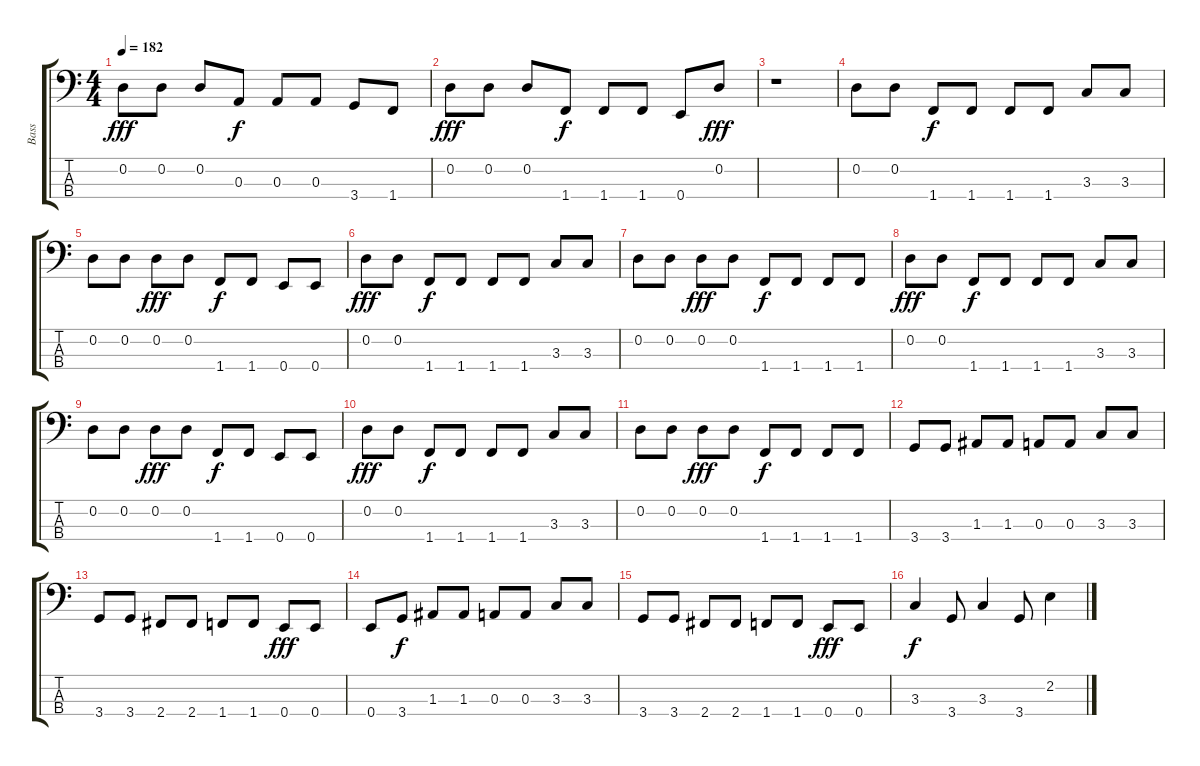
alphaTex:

\track ("Bass" "Bass") {instrument electricbasspick}
\staff {score tabs}
\tuning (G2 D2 A1 E1) {hide}
\ts (4 4)
\tempo 182
\clef f4
\ks c
0.2.8{dy fff} 0.2.8 0.2.8 0.3.8{dy f} 0.3.8 0.3.8 3.4.8 1.4.8 |
0.2.8{dy fff} 0.2.8 0.2.8 1.4.8{dy f} 1.4.8 1.4.8 0.4.8 0.2.8{dy fff} |
r.1 |
0.2.8 0.2.8 1.4.8{dy f} 1.4.8 1.4.8 1.4.8 3.3.8 3.3.8 |
0.2.8 0.2.8 0.2.8{dy fff} 0.2.8 1.4.8{dy f} 1.4.8 0.4.8 0.4.8 |
0.2.8{dy fff} 0.2.8 1.4.8{dy f} 1.4.8 1.4.8 1.4.8 3.3.8 3.3.8 |
0.2.8 0.2.8 0.2.8{dy fff} 0.2.8 1.4.8{dy f} 1.4.8 1.4.8 1.4.8 |
0.2.8{dy fff} 0.2.8 1.4.8{dy f} 1.4.8 1.4.8 1.4.8 3.3.8 3.3.8 |
0.2.8 0.2.8 0.2.8{dy fff} 0.2.8 1.4.8{dy f} 1.4.8 0.4.8 0.4.8 |
0.2.8{dy fff} 0.2.8 1.4.8{dy f} 1.4.8 1.4.8 1.4.8 3.3.8 3.3.8 |
0.2.8 0.2.8 0.2.8{dy fff} 0.2.8 1.4.8{dy f} 1.4.8 1.4.8 1.4.8 |
3.4.8 3.4.8 1.3.8 1.3.8 0.3.8 0.3.8 3.3.8 3.3.8 |
3.4.8 3.4.8 2.4.8 2.4.8 1.4.8 1.4.8 0.4.8{dy fff} 0.4.8 |
0.4.8 3.4.8{dy f} 1.3.8 1.3.8 0.3.8 0.3.8 3.3.8 3.3.8 |
3.4.8 3.4.8 2.4.8 2.4.8 1.4.8 1.4.8 0.4.8{dy fff} 0.4.8 |
3.3.4{dy f} 3.4.8 3.3.4 3.4.8 2.2.4
